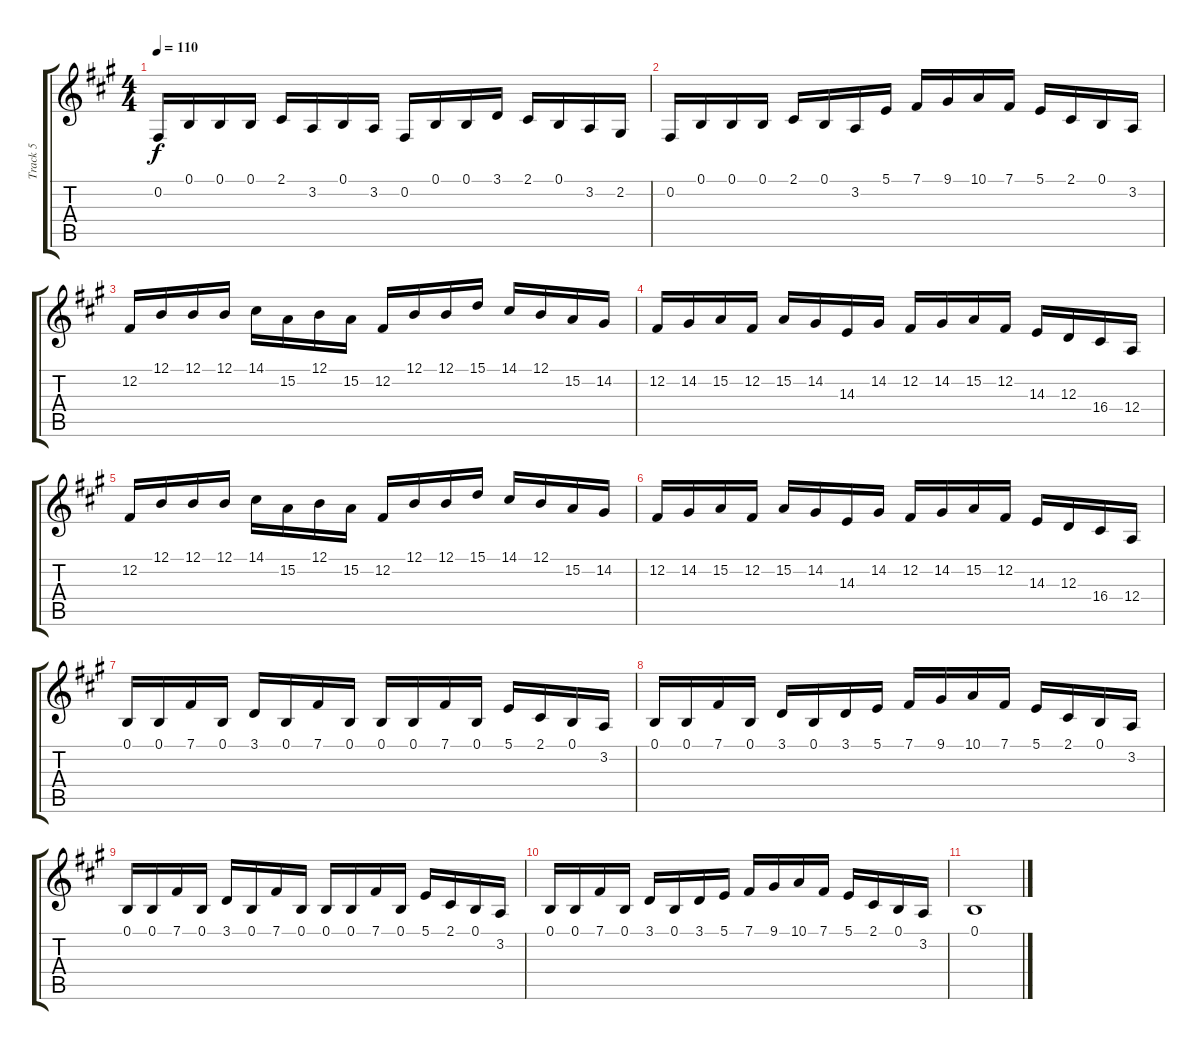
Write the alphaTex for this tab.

\track ("Track 5" "Track 5") {instrument violin}
\staff {score tabs}
\tuning (B3 Gb3 D3 A2 E2 B1) {hide}
\ts (4 4)
\tempo 110
\clef g2
\ks a
0.2.16{dy f} 0.1.16 0.1.16 0.1.16 2.1.16 3.2.16 0.1.16 3.2.16 0.2.16 0.1.16 0.1.16 3.1.16 2.1.16 0.1.16 3.2.16 2.2.16 |
0.2.16 0.1.16 0.1.16 0.1.16 2.1.16 0.1.16 3.2.16 5.1.16 7.1.16 9.1.16 10.1.16 7.1.16 5.1.16 2.1.16 0.1.16 3.2.16 |
12.2.16 12.1.16 12.1.16 12.1.16 14.1.16 15.2.16 12.1.16 15.2.16 12.2.16 12.1.16 12.1.16 15.1.16 14.1.16 12.1.16 15.2.16 14.2.16 |
12.2.16 14.2.16 15.2.16 12.2.16 15.2.16 14.2.16 14.3.16 14.2.16 12.2.16 14.2.16 15.2.16 12.2.16 14.3.16 12.3.16 16.4.16 12.4.16 |
12.2.16 12.1.16 12.1.16 12.1.16 14.1.16 15.2.16 12.1.16 15.2.16 12.2.16 12.1.16 12.1.16 15.1.16 14.1.16 12.1.16 15.2.16 14.2.16 |
12.2.16 14.2.16 15.2.16 12.2.16 15.2.16 14.2.16 14.3.16 14.2.16 12.2.16 14.2.16 15.2.16 12.2.16 14.3.16 12.3.16 16.4.16 12.4.16 |
0.1.16 0.1.16 7.1.16 0.1.16 3.1.16 0.1.16 7.1.16 0.1.16 0.1.16 0.1.16 7.1.16 0.1.16 5.1.16 2.1.16 0.1.16 3.2.16 |
0.1.16 0.1.16 7.1.16 0.1.16 3.1.16 0.1.16 3.1.16 5.1.16 7.1.16 9.1.16 10.1.16 7.1.16 5.1.16 2.1.16 0.1.16 3.2.16 |
0.1.16 0.1.16 7.1.16 0.1.16 3.1.16 0.1.16 7.1.16 0.1.16 0.1.16 0.1.16 7.1.16 0.1.16 5.1.16 2.1.16 0.1.16 3.2.16 |
0.1.16 0.1.16 7.1.16 0.1.16 3.1.16 0.1.16 3.1.16 5.1.16 7.1.16 9.1.16 10.1.16 7.1.16 5.1.16 2.1.16 0.1.16 3.2.16 |
0.1.1
